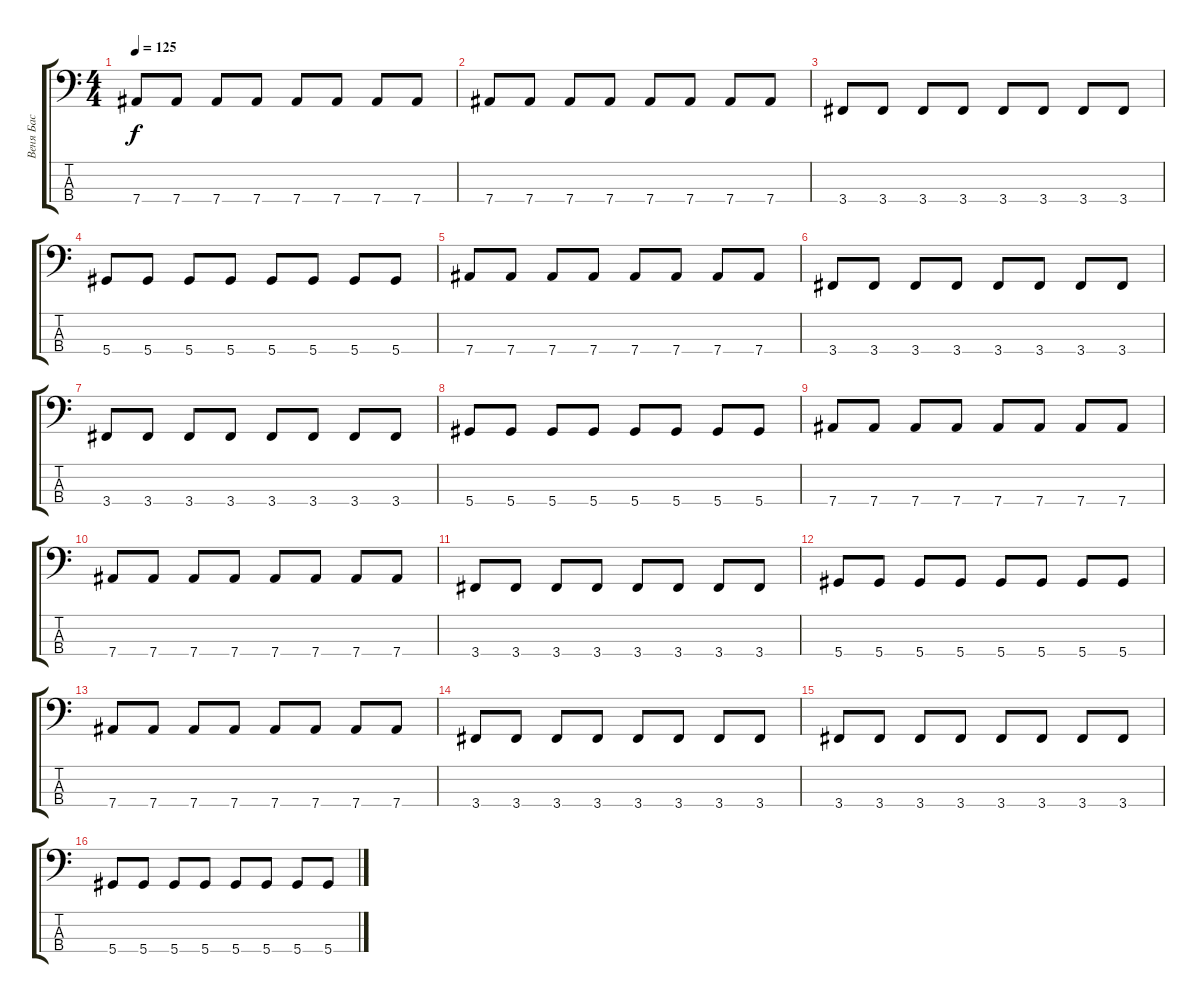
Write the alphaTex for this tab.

\track ("Веня Бас" "Веня Бас") {instrument electricbassfinger}
\staff {score tabs}
\tuning (Gb2 Db2 Ab1 Eb1) {hide}
\ts (4 4)
\tempo 125
\clef f4
\ks c
7.4.8{dy f} 7.4.8 7.4.8 7.4.8 7.4.8 7.4.8 7.4.8 7.4.8 |
7.4.8 7.4.8 7.4.8 7.4.8 7.4.8 7.4.8 7.4.8 7.4.8 |
3.4.8 3.4.8 3.4.8 3.4.8 3.4.8 3.4.8 3.4.8 3.4.8 |
5.4.8 5.4.8 5.4.8 5.4.8 5.4.8 5.4.8 5.4.8 5.4.8 |
7.4.8 7.4.8 7.4.8 7.4.8 7.4.8 7.4.8 7.4.8 7.4.8 |
3.4.8 3.4.8 3.4.8 3.4.8 3.4.8 3.4.8 3.4.8 3.4.8 |
3.4.8 3.4.8 3.4.8 3.4.8 3.4.8 3.4.8 3.4.8 3.4.8 |
5.4.8 5.4.8 5.4.8 5.4.8 5.4.8 5.4.8 5.4.8 5.4.8 |
7.4.8 7.4.8 7.4.8 7.4.8 7.4.8 7.4.8 7.4.8 7.4.8 |
7.4.8 7.4.8 7.4.8 7.4.8 7.4.8 7.4.8 7.4.8 7.4.8 |
3.4.8 3.4.8 3.4.8 3.4.8 3.4.8 3.4.8 3.4.8 3.4.8 |
5.4.8 5.4.8 5.4.8 5.4.8 5.4.8 5.4.8 5.4.8 5.4.8 |
7.4.8 7.4.8 7.4.8 7.4.8 7.4.8 7.4.8 7.4.8 7.4.8 |
3.4.8 3.4.8 3.4.8 3.4.8 3.4.8 3.4.8 3.4.8 3.4.8 |
3.4.8 3.4.8 3.4.8 3.4.8 3.4.8 3.4.8 3.4.8 3.4.8 |
5.4.8 5.4.8 5.4.8 5.4.8 5.4.8 5.4.8 5.4.8 5.4.8
